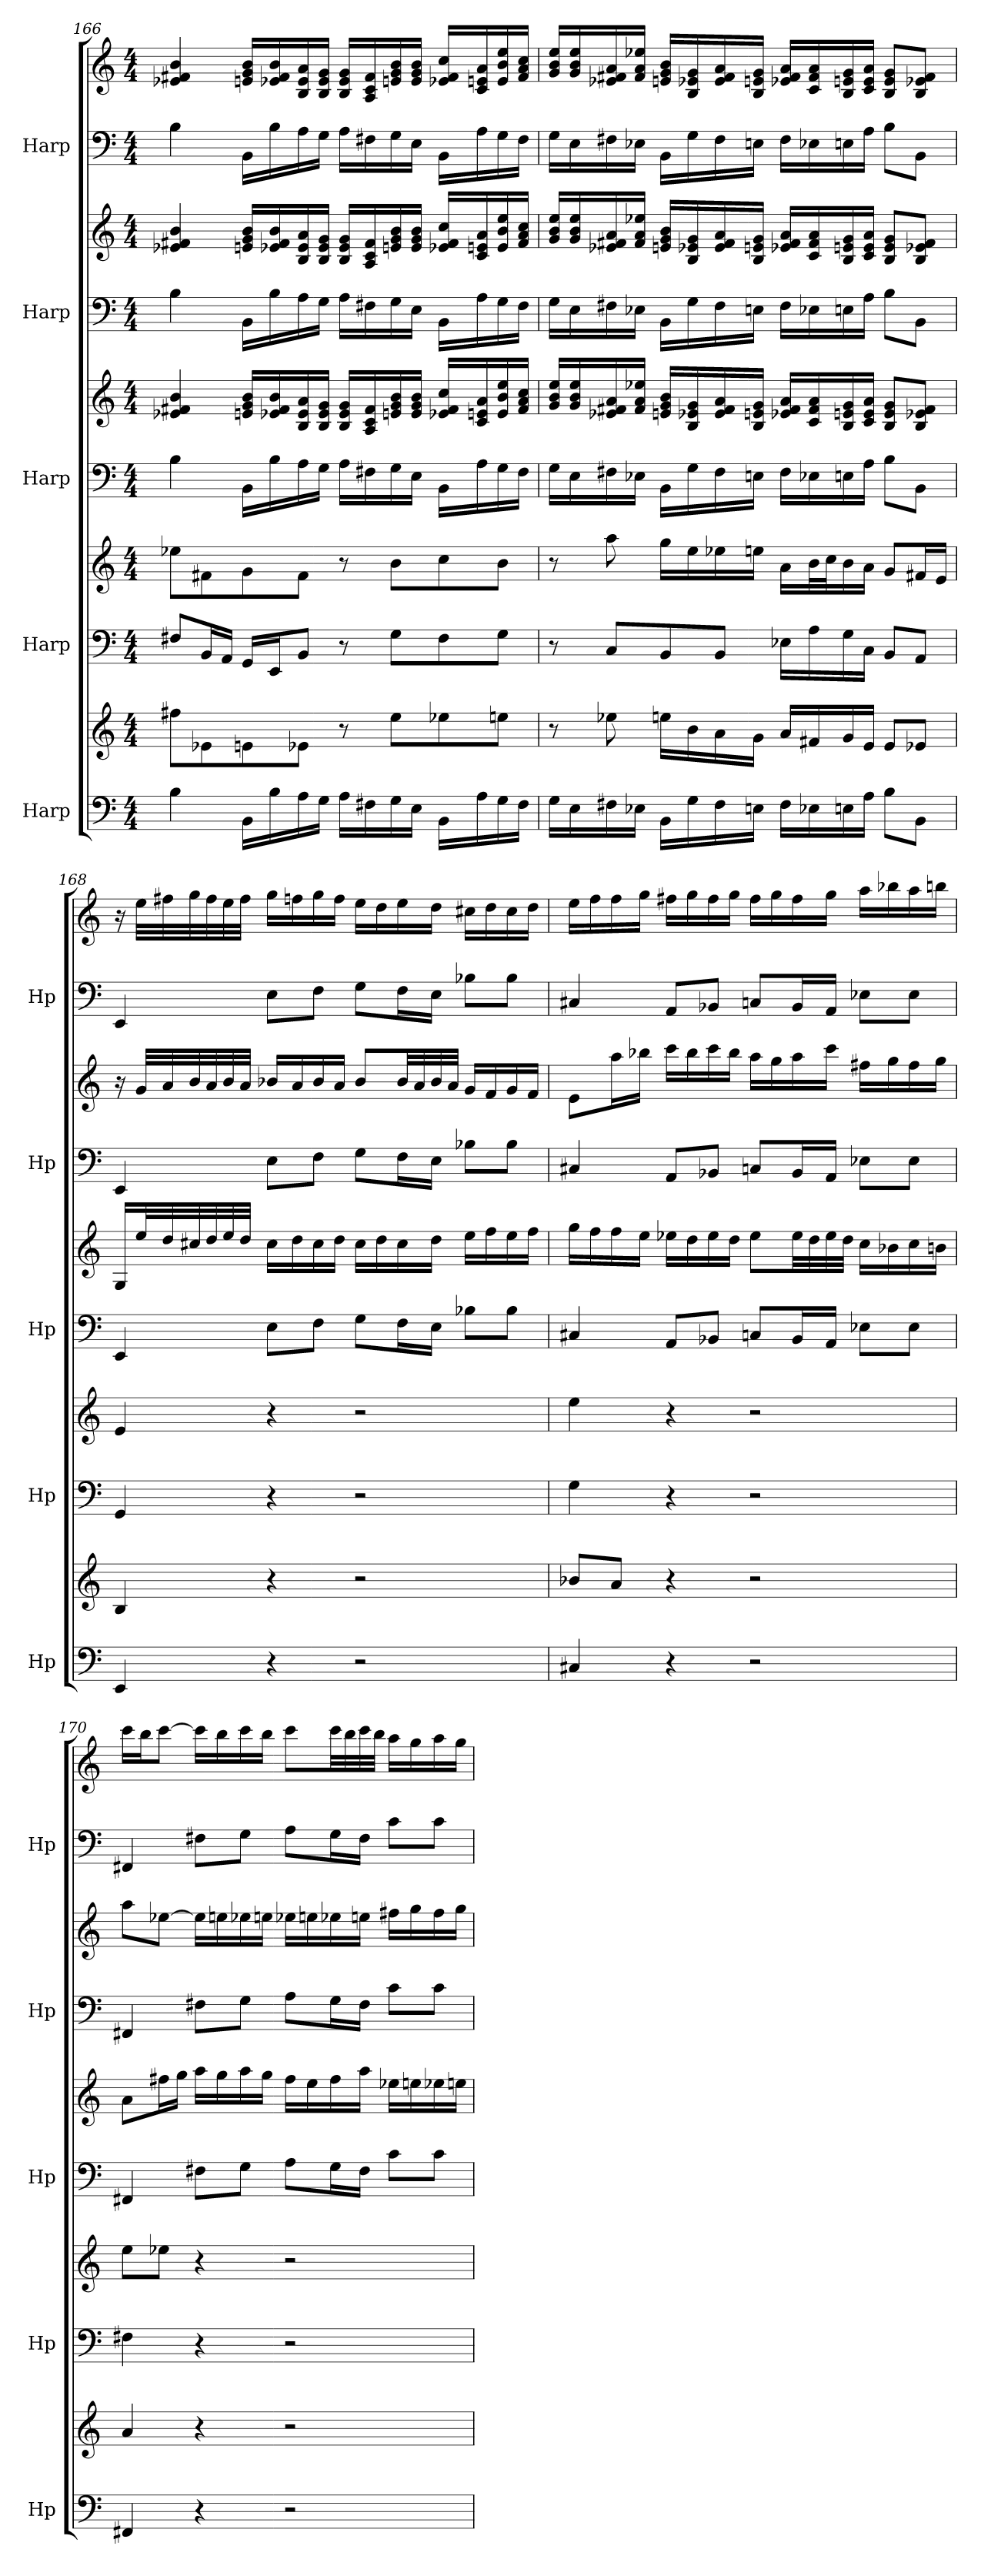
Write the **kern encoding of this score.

**kern	**kern	**kern	**kern	**kern	**kern	**kern	**kern	**kern	**kern
*part5	*part5	*part4	*part4	*part3	*part3	*part2	*part2	*part1	*part1
*staff10	*staff9	*staff8	*staff7	*staff6	*staff5	*staff4	*staff3	*staff2	*staff1
*I"Harp	*	*I"Harp	*	*I"Harp	*	*I"Harp	*	*I"Harp	*
*I'Hp	*	*I'Hp	*	*I'Hp	*	*I'Hp	*	*I'Hp	*
*clefF4	*clefG2	*clefF4	*clefG2	*clefF4	*clefG2	*clefF4	*clefG2	*clefF4	*clefG2
*k[]	*k[]	*k[]	*k[]	*k[]	*k[]	*k[]	*k[]	*k[]	*k[]
*M4/4	*M4/4	*M4/4	*M4/4	*M4/4	*M4/4	*M4/4	*M4/4	*M4/4	*M4/4
=166	=166	=166	=166	=166	=166	=166	=166	=166	=166
4B\	8ff#X\L	8F#X/L	8ee-X\L	4B\	4e-X/ 4f#X/ 4b/	4B\	4e-X/ 4f#X/ 4b/	4B\	4e-X/ 4f#X/ 4b/
.	8e-X\	16BB/L	8f#X\	.	.	.	.	.	.
.	.	16AA/JJ	.	.	.	.	.	.	.
16BB\LL	8en\	16GG/LL	8g\	16BB\LL	16en/ 16g/ 16b/LL	16BB\LL	16en/ 16g/ 16b/LL	16BB\LL	16en/ 16g/ 16b/LL
16B\	.	16EE/J	.	16B\	16e-X/ 16f#/ 16b/	16B\	16e-X/ 16f#/ 16b/	16B\	16e-X/ 16f#/ 16b/
16A\	8e-X\J	8BB/J	8f#\J	16A\	16B/ 16e-/ 16a/	16A\	16B/ 16e-/ 16a/	16A\	16B/ 16e-/ 16a/
16G\JJ	.	.	.	16G\JJ	16B/ 16e-/ 16g/JJ	16G\JJ	16B/ 16e-/ 16g/JJ	16G\JJ	16B/ 16e-/ 16g/JJ
16A\LL	8r	8r	8r	16A\LL	16B/ 16e-/ 16g/LL	16A\LL	16B/ 16e-/ 16g/LL	16A\LL	16B/ 16e-/ 16g/LL
16F#X\	.	.	.	16F#X\	16A/ 16c/ 16f#/	16F#X\	16A/ 16c/ 16f#/	16F#X\	16A/ 16c/ 16f#/
16G\	8ee\L	8G\L	8b\L	16G\	16en/ 16g/ 16b/	16G\	16en/ 16g/ 16b/	16G\	16en/ 16g/ 16b/
16E\JJ	.	.	.	16E\JJ	16e/ 16g/ 16b/JJ	16E\JJ	16e/ 16g/ 16b/JJ	16E\JJ	16e/ 16g/ 16b/JJ
16BB\LL	8ee-X\	8F#\	8cc\	16BB\LL	16e-X/ 16f#/ 16cc/LL	16BB\LL	16e-X/ 16f#/ 16cc/LL	16BB\LL	16e-X/ 16f#/ 16cc/LL
16A\	.	.	.	16A\	16c/ 16en/ 16a/	16A\	16c/ 16en/ 16a/	16A\	16c/ 16en/ 16a/
16G\	8een\J	8G\J	8b\J	16G\	16e/ 16b/ 16ee/	16G\	16e/ 16b/ 16ee/	16G\	16e/ 16b/ 16ee/
16F#\JJ	.	.	.	16F#\JJ	16f#/ 16a/ 16cc/JJ	16F#\JJ	16f#/ 16a/ 16cc/JJ	16F#\JJ	16f#/ 16a/ 16cc/JJ
!!LO:PB:g=z
=167	=167	=167	=167	=167	=167	=167	=167	=167	=167
16G\LL	8r	8r	8r	16G\LL	16g/ 16b/ 16ee/LL	16G\LL	16g/ 16b/ 16ee/LL	16G\LL	16g/ 16b/ 16ee/LL
16E\	.	.	.	16E\	16g/ 16b/ 16ee/	16E\	16g/ 16b/ 16ee/	16E\	16g/ 16b/ 16ee/
16F#X\	8ee-X\	8C/L	8aa\	16F#X\	16e-X/ 16f#X/ 16a/	16F#X\	16e-X/ 16f#X/ 16a/	16F#X\	16e-X/ 16f#X/ 16a/
16E-X\JJ	.	.	.	16E-X\JJ	16f#/ 16a/ 16ee-X/JJ	16E-X\JJ	16f#/ 16a/ 16ee-X/JJ	16E-X\JJ	16f#/ 16a/ 16ee-X/JJ
16BB\LL	16een\LL	8BB/	16gg\LL	16BB\LL	16en/ 16g/ 16b/LL	16BB\LL	16en/ 16g/ 16b/LL	16BB\LL	16en/ 16g/ 16b/LL
16G\	16b\	.	16ee\	16G\	16B/ 16e-X/ 16g/	16G\	16B/ 16e-X/ 16g/	16G\	16B/ 16e-X/ 16g/
16F#\	16a\	8BB/J	16ee-X\	16F#\	16e-/ 16f#/ 16a/	16F#\	16e-/ 16f#/ 16a/	16F#\	16e-/ 16f#/ 16a/
16En\JJ	16g\JJ	.	16een\JJ	16En\JJ	16B/ 16en/ 16g/JJ	16En\JJ	16B/ 16en/ 16g/JJ	16En\JJ	16B/ 16en/ 16g/JJ
16F#\LL	16a/LL	16E-X\LL	16a\LL	16F#\LL	16e-X/ 16f#/ 16a/LL	16F#\LL	16e-X/ 16f#/ 16a/LL	16F#\LL	16e-X/ 16f#/ 16a/LL
16E-X\	16f#X/	16A\	32b\L	16E-X\	16c/ 16f#/ 16a/	16E-X\	16c/ 16f#/ 16a/	16E-X\	16c/ 16f#/ 16a/
.	.	.	32cc\J	.	.	.	.	.	.
16En\	16g/	16G\	16b\	16En\	16B/ 16en/ 16g/	16En\	16B/ 16en/ 16g/	16En\	16B/ 16en/ 16g/
16A\JJ	16e/JJ	16C\JJ	16a\JJ	16A\JJ	16c/ 16e/ 16a/JJ	16A\JJ	16c/ 16e/ 16a/JJ	16A\JJ	16c/ 16e/ 16a/JJ
8B\L	8e/L	8BB/L	8g/L	8B\L	8B/ 8e/ 8g/L	8B\L	8B/ 8e/ 8g/L	8B\L	8B/ 8e/ 8g/L
8BB\J	8e-X/J	8AA/J	16f#X/L	8BB\J	8B/ 8e-X/ 8f#/J	8BB\J	8B/ 8e-X/ 8f#/J	8BB\J	8B/ 8e-X/ 8f#/J
.	.	.	16e/JJ	.	.	.	.	.	.
!!LO:PB:g=z
=168	=168	=168	=168	=168	=168	=168	=168	=168	=168
4EE/	4B/	4GG/	4e/	4EE/	16G/LL	4EE/	16r	4EE/	16r
.	.	.	.	.	32ee/L	.	32g/LLL	.	32ee\LLL
.	.	.	.	.	32dd/	.	32a/	.	32ff#X\
.	.	.	.	.	32cc#X/	.	32b/	.	32gg\
.	.	.	.	.	32dd/	.	32a/	.	32ff#\
.	.	.	.	.	32ee/	.	32b/	.	32ee\
.	.	.	.	.	32dd/JJJ	.	32a/JJJ	.	32ff#\JJJ
4r	4r	4r	4r	8E\L	16cc#\LL	8E\L	16b-X/LL	8E\L	16gg\LL
.	.	.	.	.	16dd\	.	16a/	.	16ffn\
.	.	.	.	8F\J	16cc#\	8F\J	16b-/	8F\J	16gg\
.	.	.	.	.	16dd\JJ	.	16a/JJ	.	16ff\JJ
2r	2r	2r	2r	8G\L	16cc#\LL	8G\L	8b-/L	8G\L	16ee\LL
.	.	.	.	.	16dd\	.	.	.	16dd\
.	.	.	.	16F\L	16cc#\	16F\L	32b-/LL	16F\L	16ee\
.	.	.	.	.	.	.	32a/	.	.
.	.	.	.	16E\JJ	16dd\JJ	16E\JJ	32b-/	16E\JJ	16dd\JJ
.	.	.	.	.	.	.	32a/JJJ	.	.
.	.	.	.	8B-X\L	16ee\LL	8B-X\L	16g/LL	8B-X\L	16cc#X\LL
.	.	.	.	.	16ff\	.	16f/	.	16dd\
.	.	.	.	8B-\J	16ee\	8B-\J	16g/	8B-\J	16cc#\
.	.	.	.	.	16ff\JJ	.	16f/JJ	.	16dd\JJ
=169	=169	=169	=169	=169	=169	=169	=169	=169	=169
4C#X/	8b-X/L	4G\	4ee\	4C#X/	16gg\LL	4C#X/	8e\L	4C#X/	16ee\LL
.	.	.	.	.	16ff\	.	.	.	16ff\
.	8a/J	.	.	.	16ff\	.	16aa\L	.	16ff\
.	.	.	.	.	16ee\JJ	.	16bb-X\JJ	.	16gg\JJ
4r	4r	4r	4r	8AA/L	16ee-X\LL	8AA/L	16ccc\LL	8AA/L	16ff#X\LL
.	.	.	.	.	16dd\	.	16bb-\	.	16gg\
.	.	.	.	8BB-X/J	16ee-\	8BB-X/J	16ccc\	8BB-X/J	16ff#\
.	.	.	.	.	16dd\JJ	.	16bb-\JJ	.	16gg\JJ
2r	2r	2r	2r	8Cn/L	8ee-\L	8Cn/L	16aa\LL	8Cn/L	16ff#\LL
.	.	.	.	.	.	.	16gg\	.	16gg\
.	.	.	.	16BB-/L	32ee-\LL	16BB-/L	16aa\	16BB-/L	16ff#\
.	.	.	.	.	32dd\	.	.	.	.
.	.	.	.	16AA/JJ	32ee-\	16AA/JJ	16ccc\JJ	16AA/JJ	16gg\JJ
.	.	.	.	.	32dd\JJJ	.	.	.	.
.	.	.	.	8E-X\L	16cc\LL	8E-X\L	16ff#X\LL	8E-X\L	16aa\LL
.	.	.	.	.	16b-X\	.	16gg\	.	16bb-X\
.	.	.	.	8E-\J	16cc\	8E-\J	16ff#\	8E-\J	16aa\
.	.	.	.	.	16bn\JJ	.	16gg\JJ	.	16bbn\JJ
!!LO:PB:g=z
=170	=170	=170	=170	=170	=170	=170	=170	=170	=170
4FF#X/	4a/	4F#X\	8ee\L	4FF#X/	8a\L	4FF#X/	8aa\L	4FF#X/	16ccc\LL
.	.	.	.	.	.	.	.	.	16bb\J
.	.	.	8ee-X\J	.	16ff#X\L	.	[8ee-X\J	.	[8ccc\J
.	.	.	.	.	16gg\JJ	.	.	.	.
4r	4r	4r	4r	8F#X\L	16aa\LL	8F#X\L	16ee-\LL]	8F#X\L	16ccc\LL]
.	.	.	.	.	16gg\	.	16een\	.	16bb\
.	.	.	.	8G\J	16aa\	8G\J	16ee-X\	8G\J	16ccc\
.	.	.	.	.	16gg\JJ	.	16een\JJ	.	16bb\JJ
2r	2r	2r	2r	8A\L	16ff#\LL	8A\L	16ee-X\LL	8A\L	8ccc\L
.	.	.	.	.	16ee\	.	16een\	.	.
.	.	.	.	16G\L	16ff#\	16G\L	16ee-X\	16G\L	32ccc\LL
.	.	.	.	.	.	.	.	.	32bb\
.	.	.	.	16F#\JJ	16aa\JJ	16F#\JJ	16een\JJ	16F#\JJ	32ccc\
.	.	.	.	.	.	.	.	.	32bb\JJJ
.	.	.	.	8c\L	16ee-X\LL	8c\L	16ff#X\LL	8c\L	16aa\LL
.	.	.	.	.	16een\	.	16gg\	.	16gg\
.	.	.	.	8c\J	16ee-X\	8c\J	16ff#\	8c\J	16aa\
.	.	.	.	.	16een\JJ	.	16gg\JJ	.	16gg\JJ
=	=	=	=	=	=	=	=	=	=
*-	*-	*-	*-	*-	*-	*-	*-	*-	*-
